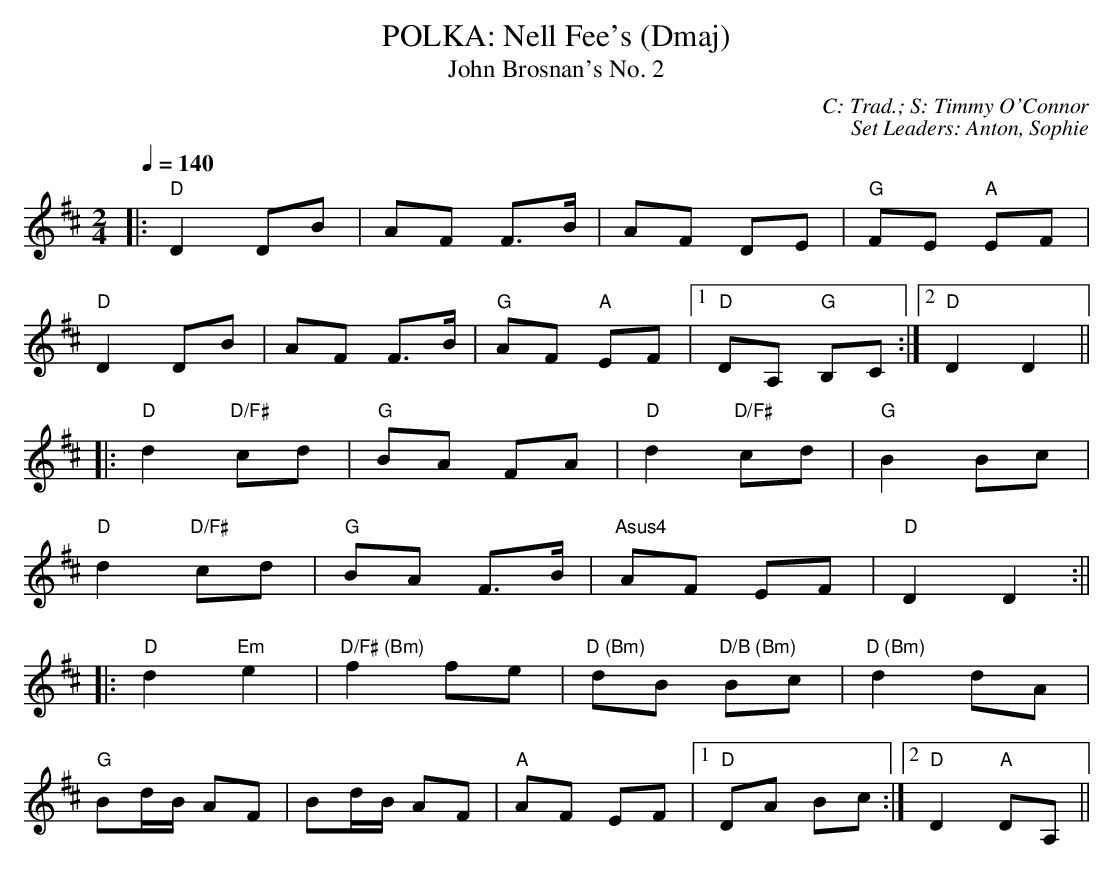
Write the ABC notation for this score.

X:1
T: POLKA: Nell Fee's (Dmaj)
T: John Brosnan's No. 2
C: C: Trad.; S: Timmy O'Connor
C: Set Leaders: Anton, Sophie
M: 2/4
L: 1/8
Q: 1/4=140
K: Dmaj
|:"D"D2 DB|AF F>B|AF DE|"G"FE "A"EF|
"D"D2 DB|AF F>B|"G"AF "A"EF|1 "D"DA, "G"B,C:|2 "D"D2 D2||
|:"D"d2 "D/F#"cd|"G"BA FA|"D"d2 "D/F#"cd|"G"B2 Bc|
"D"d2 "D/F#"cd|"G"BA F>B|"Asus4"AF EF|"D"D2 D2:||
|:"D"d2 "Em"e2|"D/F# (Bm)"f2 fe|"D (Bm)"dB "D/B (Bm)"Bc|"D (Bm)"d2 dA|
"G"Bd/B/ AF|Bd/B/ AF|"A"AF EF|1 "D"DA Bc:|2 "D"D2 "A"DA,||
